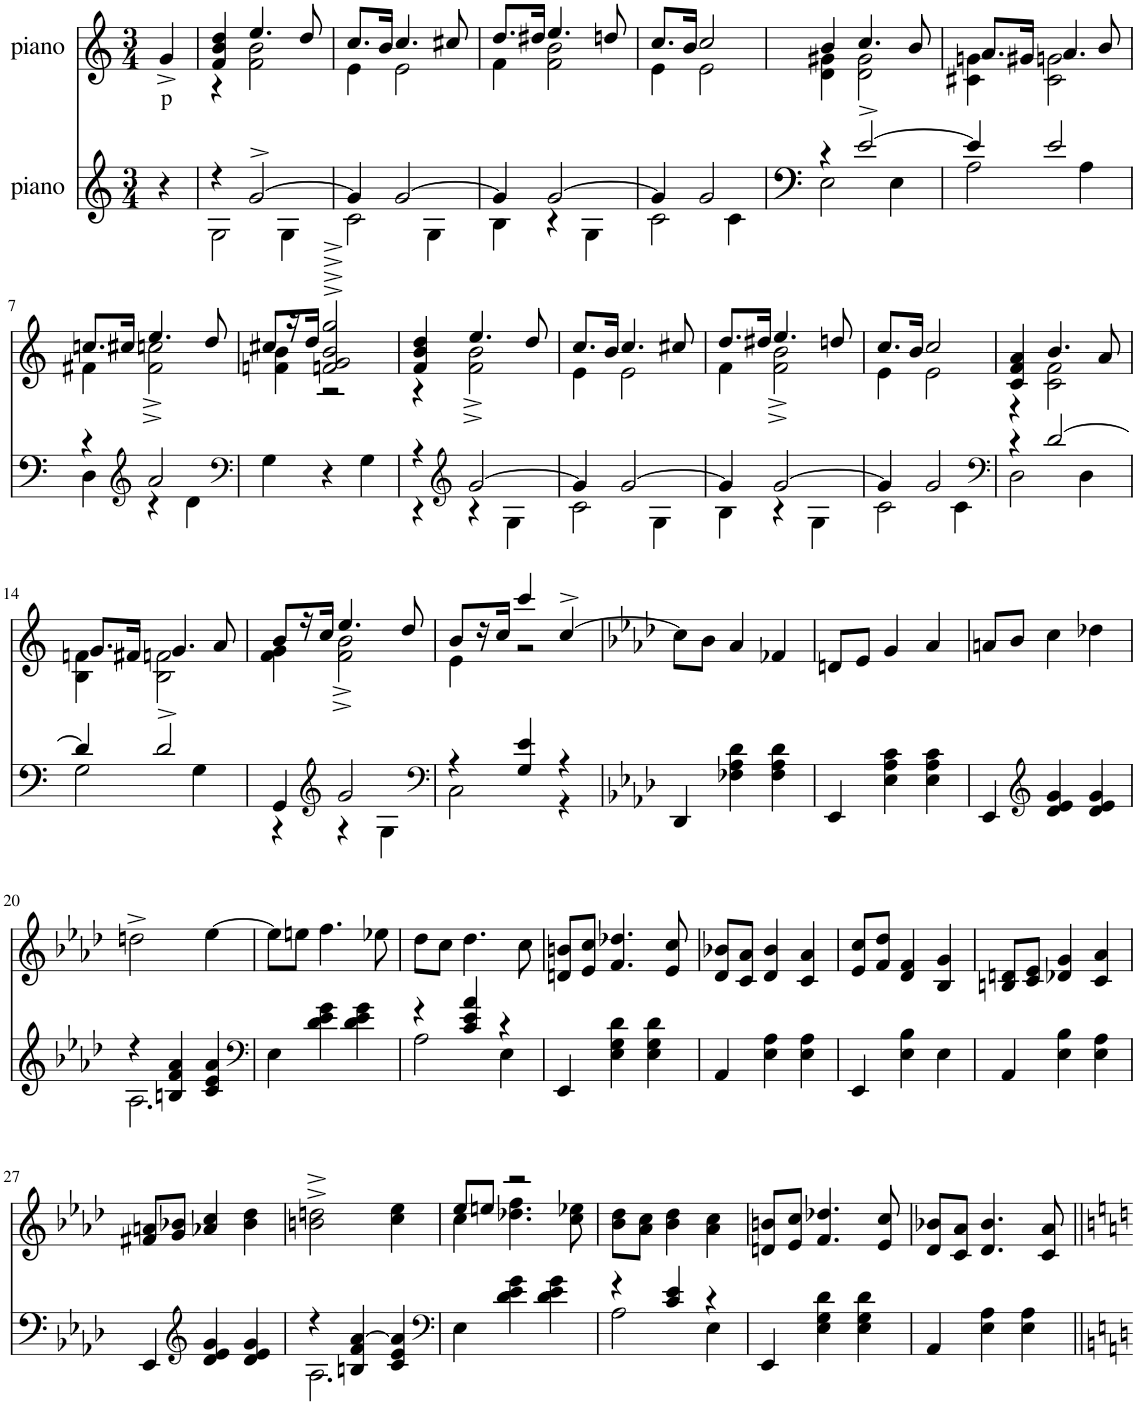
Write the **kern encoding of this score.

**kern	**kern	**text
*part2	*part1	*part1
*staff2	*staff1	*staff1
*I"piano	*I"piano	*
*I'Pno	*I'Pno	*
*clefG2	*clefG2	*
*k[]	*k[]	*
*M3/4	*M3/4	*
=	=	=
!	!	!LO:LY:b
4r	4g^/	p
=1	=1	=1
*^	*^	*
4r	2G\	4f/ 4b/ 4dd/	4r	.
[2g^/	.	4.ee/	2f\ 2b\	.
.	4G\	.	.	.
.	.	8dd/	.	.
=2	=2	=2	=2	=2
4g/]	2c\	8.cc/L	4e\	.
.	.	16b/Jk	.	.
[2g/	.	4.cc/	2e\	.
.	4G\	.	.	.
.	.	8cc#X/	.	.
=3	=3	=3	=3	=3
4g/]	4B\	8.dd/L	4f\	.
.	.	16dd#X/Jk	.	.
[2g/	4r	4.ee/	2f\ 2b\	.
.	4G\	.	.	.
.	.	8ddn/	.	.
=4	=4	=4	=4	=4
4g/]	2c\	8.cc/L	4e\	.
.	.	16b/Jk	.	.
2g/	.	2cc/	2e\	.
.	4c\	.	.	.
=5	=5	=5	=5	=5
4r	2E\	4b/	4d\ 4g#X\	.
[2e^/	.	4.cc/	2d\ 2g#\	.
.	4E\	.	.	.
.	.	8b/	.	.
=6	=6	=6	=6	=6
4e/]	2A\	8.a/L	4c#X\ 4gn\	.
.	.	16g#X/Jk	.	.
2e/	.	4.a/	2c#\ 2gn\	.
.	4A\	.	.	.
.	.	8b/	.	.
!!LO:LB:g=z	!!
=7	=7	=7	=7	=7
4r	4D\	8.ccn/L	4f#X\	.
.	.	16cc#X/Jk	.	.
*clefG2	*	*	*	*
2a/	4r	4.ee/	2f#\^ 2ccn\^	.
.	4d\	.	.	.
.	.	8dd/	.	.
*v	*v	*	*	*
=8	=8	=8	=8
*clefF4	*	*	*
4G\	8cc#X/L	4fn\ 4b\	.
.	16r	.	.
.	16dd/JJ	.	.
4r	2fn/^ 2g/^ 2b/^ 2gg/^	2r	.
4G\	.	.	.
=9	=9	=9	=9
*^	*	*	*
4r	4r	4f/ 4b/ 4dd/	4r	.
*clefG2	*	*	*	*
[2g/	4r	4.ee/	2f\^ 2b\^	.
.	4G\	.	.	.
.	.	8dd/	.	.
=10	=10	=10	=10	=10
4g/]	2c\	8.cc/L	4e\	.
.	.	16b/Jk	.	.
[2g/	.	4.cc/	2e\	.
.	4G\	.	.	.
.	.	8cc#X/	.	.
=11	=11	=11	=11	=11
4g/]	4B\	8.dd/L	4f\	.
.	.	16dd#X/Jk	.	.
[2g/	4r	4.ee/	2f\^ 2b\^	.
.	4G\	.	.	.
.	.	8ddn/	.	.
=12	=12	=12	=12	=12
4g/]	2c\	8.cc/L	4e\	.
.	.	16b/Jk	.	.
2g/	.	2cc/	2e\	.
.	4c\	.	.	.
=13	=13	=13	=13	=13
*clefF4	*	*	*	*
4r	2D\	4c/ 4f/ 4a/	4r	.
[2d/	.	4.b/	2c\ 2f\	.
.	4D\	.	.	.
.	.	8a/	.	.
!!LO:LB:g=z	!!
=14	=14	=14	=14	=14
4d/]	2G\	8.g/L	4B\ 4fn\	.
.	.	16f#X/Jk	.	.
2d^/	.	4.g/	2B\ 2fn\	.
.	4G\	.	.	.
.	.	8a/	.	.
=15	=15	=15	=15	=15
4GG/	4r	8b/L	4f\ 4g\	.
.	.	16r	.	.
.	.	16cc/JJ	.	.
*clefG2	*	*	*	*
2g/	4r	4.ee/	2f\^ 2b\^	.
.	4G\	.	.	.
.	.	8dd/	.	.
=16	=16	=16	=16	=16
*clefF4	*	*	*	*
4r	2C\	8b/L	4e\	.
.	.	16r	.	.
.	.	16cc/JJ	.	.
4G/ 4e/	.	4ccc/	2r	.
4r	4r	[4cc^/	.	.
*v	*v	*	*	*
*	*v	*v	*
=17	=17	=17
*k[b-e-a-d-]	*k[b-e-a-d-]	*
4DD-/	8cc\L]	.
.	8b-\J	.
4F-X\ 4A-\ 4d-\	4a-/	.
4F-\ 4A-\ 4d-\	4f-X/	.
=18	=18	=18
4EE-/	8dn/L	.
.	8e-/J	.
4E-\ 4A-\ 4c\	4g/	.
4E-\ 4A-\ 4c\	4a-/	.
=19	=19	=19
4EE-/	8an/L	.
.	8b-/J	.
*clefG2	*	*
4d-/ 4e-/ 4g/	4cc\	.
4d-/ 4e-/ 4g/	4dd-X\	.
!!LO:LB:g=z
=20	=20	=20
*^	*	*
4r	2.A-\	2ddn^\	.
4Bn/ 4f/ 4a-/	.	.	.
4c/ 4e-/ 4a-/	.	[4ee-\	.
*v	*v	*	*
=21	=21	=21
*clefF4	*	*
4E-\	8ee-\L]	.
.	8een\J	.
4d-\ 4e-\ 4g\	4.ff\	.
4d-\ 4e-\ 4g\	.	.
.	8ee-X\	.
=22	=22	=22
*^	*	*
4r	2A-\	8dd-\L	.
.	.	8cc\J	.
4c/ 4e-/ 4a-/	.	4.dd-\	.
4r	4E-\	.	.
.	.	8cc\	.
*v	*v	*	*
=23	=23	=23
4EE-/	8dn/ 8bn/L	.
.	8e-/ 8cc/J	.
4E-\ 4G\ 4d-\	4.f/ 4.dd-X/	.
4E-\ 4G\ 4d-\	.	.
.	8e-/ 8cc/	.
=24	=24	=24
4AA-/	8d-/ 8b-X/L	.
.	8c/ 8a-/J	.
4E-\ 4A-\	4d-/ 4b-/	.
4E-\ 4A-\	4c/ 4a-/	.
=25	=25	=25
4EE-/	8e-/ 8cc/L	.
.	8f/ 8dd-/J	.
4E-\ 4B-\	4d-/ 4f/	.
4E-\	4B-/ 4g/	.
=26	=26	=26
4AA-/	8Bn/ 8dn/L	.
.	8c/ 8e-/J	.
4E-\ 4B-\	4d-X/ 4g/	.
4E-\ 4A-\	4c/ 4a-/	.
!!LO:LB:g=z
=27	=27	=27
4EE-/	8f#X/ 8an/L	.
.	8g/ 8b-X/J	.
*clefG2	*	*
4d-/ 4e-/ 4g/	4a-X/ 4cc/	.
4d-/ 4e-/ 4g/	4b-\ 4dd-\	.
=28	=28	=28
*^	*	*
4r	2.A-\	2bn\^ 2ddn\^	.
4Bn/ 4f/ [4a-/	.	.	.
4c/ 4e-/ 4a-/]	.	4cc\ 4ee-\	.
*v	*v	*	*
=29	=29	=29
*clefF4	*	*
*	*^	*
4E-\	8ee-/L	4cc\	.
.	8een/J	.	.
4d-\ 4e-\ 4g\	2r	4.dd-X\ 4.ff\	.
4d-\ 4e-\ 4g\	.	.	.
.	.	8cc\ 8ee-X\	.
*	*v	*v	*
=30	=30	=30
*^	*	*
4r	2A-\	8b-\ 8dd-\L	.
.	.	8a-\ 8cc\J	.
4c/ 4e-/	.	4b-\ 4dd-\	.
4r	4E-\	4a-\ 4cc\	.
*v	*v	*	*
=31	=31	=31
4EE-/	8dn/ 8bn/L	.
.	8e-/ 8cc/J	.
4E-\ 4G\ 4d-\	4.f/ 4.dd-X/	.
4E-\ 4G\ 4d-\	.	.
.	8e-/ 8cc/	.
=32	=32	=32
4AA-/	8d-/ 8b-X/L	.
.	8c/ 8a-/J	.
4E-\ 4A-\	4.d-/ 4.b-/	.
4E-\ 4A-\	.	.
.	8c/ 8a-/	.
=||	=||	=||
*-	*-	*-
